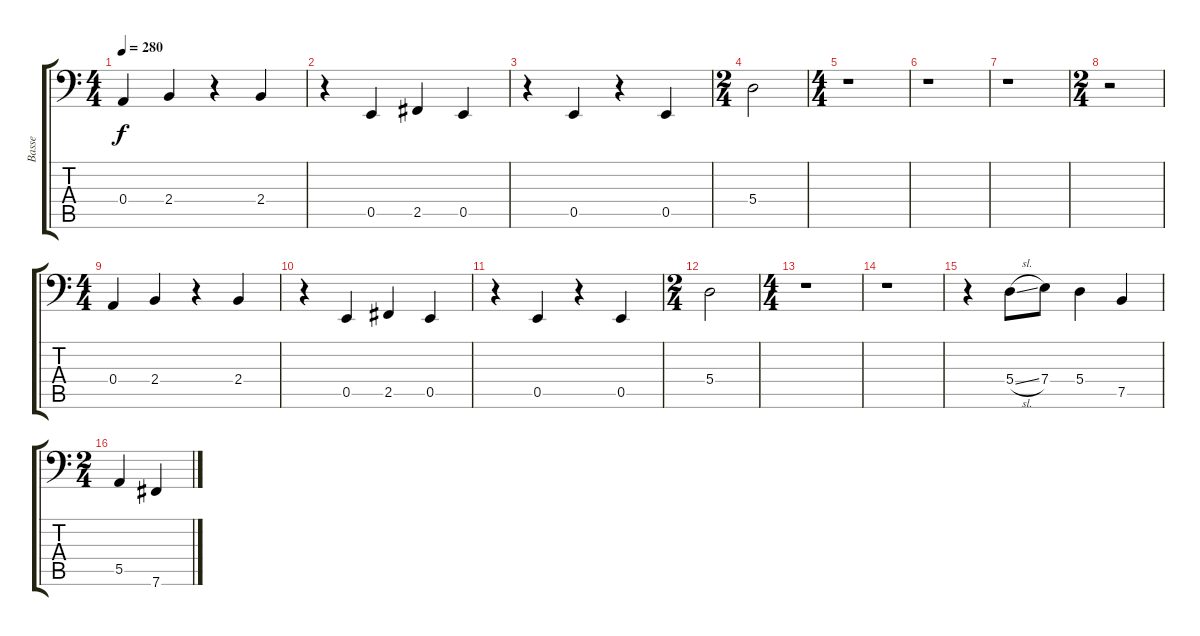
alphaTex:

\track ("Basse" "Basse") {instrument electricbassfinger}
\staff {score tabs}
\tuning (C3 G2 D2 A1 E1 B0) {hide}
\ts (4 4)
\tempo 280
\clef f4
\ks c
0.4.4{dy f} 2.4.4 r.4 2.4.4 |
r.4 0.5.4 2.5.4 0.5.4 |
r.4 0.5.4 r.4 0.5.4 |
\ts (2 4)
5.4.2 |
\ts (4 4)
r.1 |
r.1 |
r.1 |
\ts (2 4)
r.2 |
\ts (4 4)
0.4.4 2.4.4 r.4 2.4.4 |
r.4 0.5.4 2.5.4 0.5.4 |
r.4 0.5.4 r.4 0.5.4 |
\ts (2 4)
5.4.2 |
\ts (4 4)
r.1 |
r.1 |
r.4 5.4{sl}.8 7.4.8 5.4.4 7.5.4 |
\ts (2 4)
5.5.4 7.6.4
